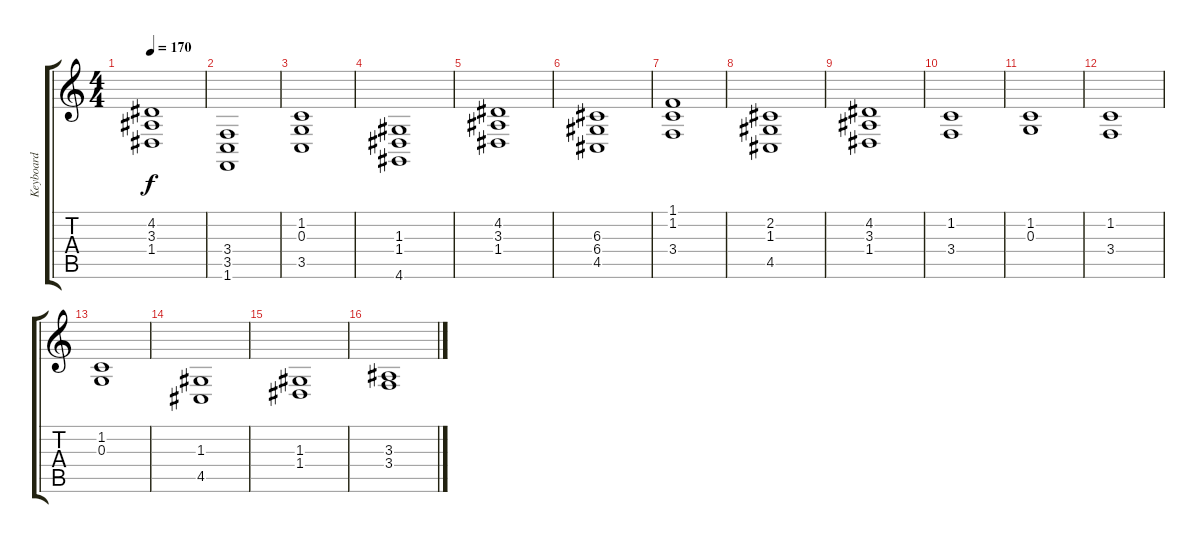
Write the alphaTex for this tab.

\track ("Keyboard" "Keyboard") {instrument lead3calliope}
\staff {score tabs}
\tuning (E4 B3 G3 D3 A2 E2) {hide}
\ts (4 4)
\tempo 170
\clef g2
\ks c
(4.2 3.3 1.4).1{dy f} |
(3.4 3.5 1.6).1 |
(1.2 0.3 3.5).1 |
(1.3 1.4 4.6).1 |
(4.2 3.3 1.4).1 |
(6.3 6.4 4.5).1 |
(1.1 1.2 3.4).1 |
(2.2 1.3 4.5).1 |
(4.2 3.3 1.4).1 |
(1.2 3.4).1 |
(1.2 0.3).1 |
(1.2 3.4).1 |
(1.2 0.3).1 |
(1.3 4.5).1 |
(1.3 1.4).1 |
(3.3 3.4).1
